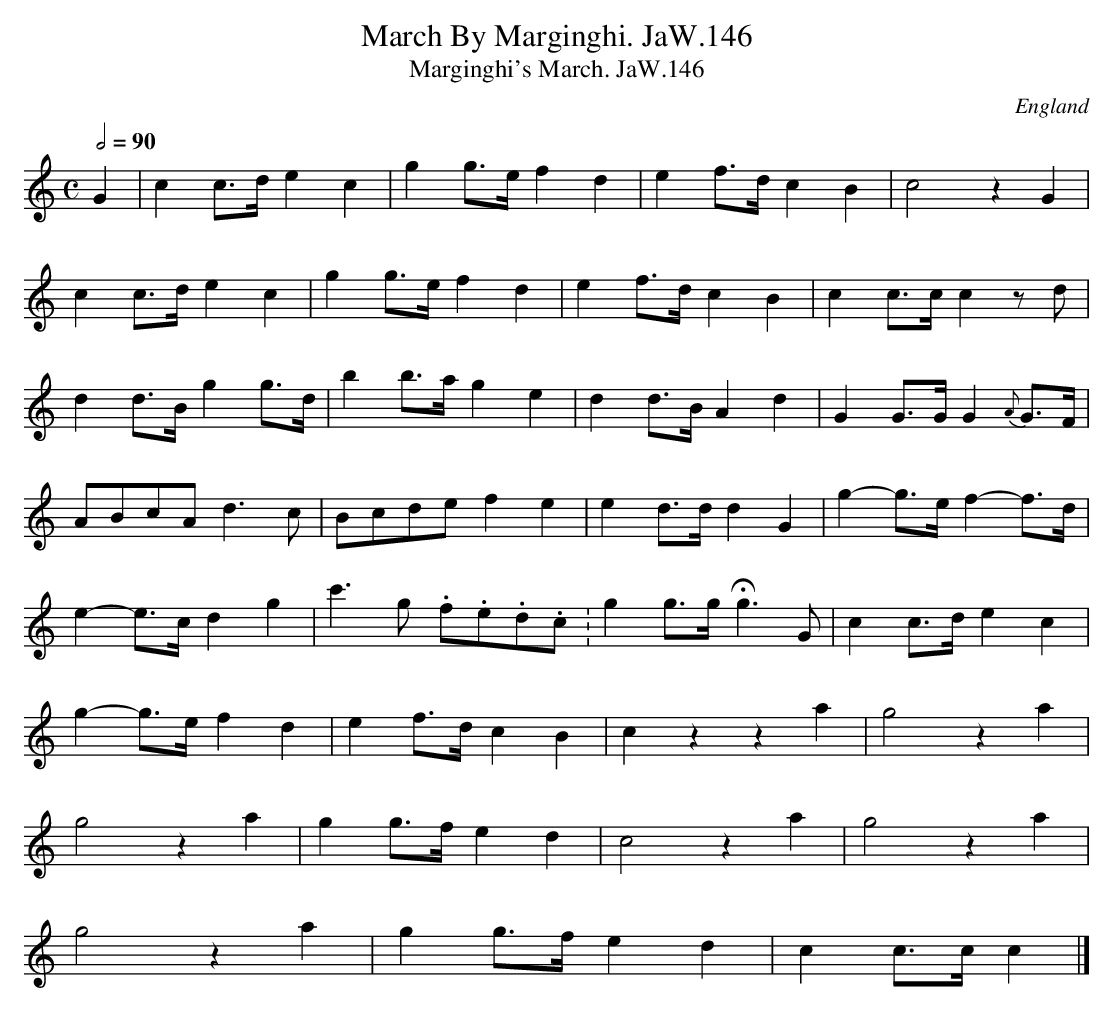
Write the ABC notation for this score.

X:1
T:March By Marginghi. JaW.146
T:Marginghi's March. JaW.146
M:C
L:1/8
Q:1/2=90
O:England
K:C major
G2|c2c>de2c2|g2g>ef2d2|e2f>dc2B2|c4z2G2|!
c2c>de2c2|g2g>ef2d2|e2f>dc2B2|c2c>cc2zd|!
d2d>Bg2g>d|b2b>ag2e2|d2d>BA2d2|G2G>GG2{A}G>F|!
ABcAd3c|Bcdef2e2|e2d>dd2G2|g2-g>ef2-f>d|!
e2-e>cd2g2|c'3g .f.e.d.c.|g2g>gHg3G|c2c>d e2c2|!
g2-g>ef2d2|e2f>dc2B2|c2z2z2a2|g4z2a2|!
g4z2a2|g2g>fe2d2|c4z2a2|g4z2a2|!
g4z2a2|g2g>fe2d2|c2c>cc2|]
